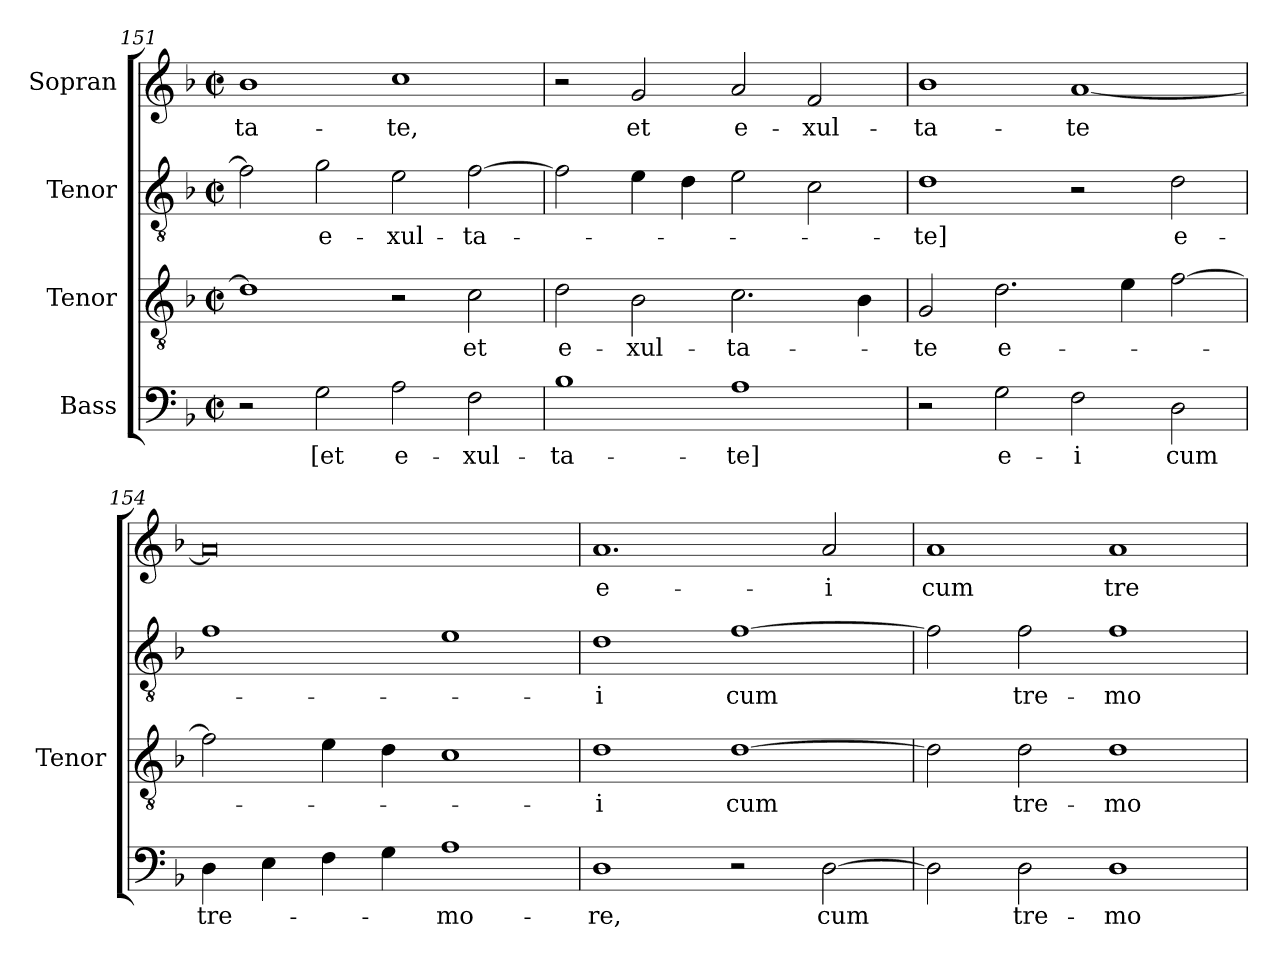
**kern	**text	**kern	**text	**kern	**text	**kern	**text
*part4	*part4	*part3	*part3	*part2	*part2	*part1	*part1
*staff4	*staff4	*staff3	*staff3	*staff2	*staff2	*staff1	*staff1
*I"Bass	*	*I"Tenor	*	*I"Tenor	*	*I"Sopran	*
*	*	*I'Tenor	*	*	*	*	*
!!LO:PB:g=z
*clefF4	*	*clefGv2	*	*clefGv2	*	*clefG2	*
*	*	*ITrd7c12	*	*ITrd7c12	*	*	*
*k[b-]	*	*k[b-]	*	*k[b-]	*	*k[b-]	*
*F:	*	*F:	*	*F:	*	*F:	*
*M2/2	*	*M2/2	*	*M2/2	*	*M2/2	*
*met(c|)	*	*met(c|)	*	*met(c|)	*	*met(c|)	*
=151	=151	=151	=151	=151	=151	=151	=151
!	!	!	!	!	!	!	!LO:LY:b:color=#000000
2r	.	1Di]	.	2Fi\]	.	1b-i	-ta-
!	!LO:LY:b:color=#000000	!	!	!	!	!	!
!	!	!	!	!	!LO:LY:b:color=#000000	!	!
2Gi\	[et	.	.	2Gi\	e-	.	.
!	!LO:LY:b:color=#000000	!	!	!	!	!	!
!	!	!	!	!	!LO:LY:b:color=#000000	!	!
!	!	!	!	!	!	!	!LO:LY:b:color=#000000
2Ai\	e-	2r	.	2Ei\	-xul-	1cci	-te,
!	!LO:LY:b:color=#000000	!	!	!	!	!	!
!	!	!	!LO:LY:b:color=#000000	!	!	!	!
!	!	!	!	!	!LO:LY:b:color=#000000	!	!
2Fi\	-xul-	2Ci\	et	[>2Fi\	-ta-	.	.
=152	=152	=152	=152	=152	=152	=152	=152
!	!LO:LY:b:color=#000000	!	!	!	!	!	!
!	!	!	!LO:LY:b:color=#000000	!	!	!	!
1B-i	-ta-	2Di\	e-	2Fi\]	.	2r	.
!	!	!	!LO:LY:b:color=#000000	!	!	!	!
!	!	!	!	!	!	!	!LO:LY:b:color=#000000
.	.	2BB-i\	-xul-	4Ei\	.	2gi/	et
.	.	.	.	4Di\	.	.	.
!	!LO:LY:b:color=#000000	!	!	!	!	!	!
!	!	!	!LO:LY:b:color=#000000	!	!	!	!
!	!	!	!	!	!	!	!LO:LY:b:color=#000000
1Ai	-te]	2.Ci\	-ta-	2Ei\	.	2ai/	e-
!	!	!	!	!	!	!	!LO:LY:b:color=#000000
.	.	.	.	2Ci\	.	2fi/	-xul-
.	.	4BB-i\	.	.	.	.	.
=153	=153	=153	=153	=153	=153	=153	=153
!	!	!	!LO:LY:b:color=#000000	!	!	!	!
!	!	!	!	!	!LO:LY:b:color=#000000	!	!
!	!	!	!	!	!	!	!LO:LY:b:color=#000000
2r	.	2GGi/	-te	1Di	-te]	1b-i	-ta-
!	!LO:LY:b:color=#000000	!	!	!	!	!	!
!	!	!	!LO:LY:b:color=#000000	!	!	!	!
2Gi\	e-	2.Di\	e-	.	.	.	.
!	!LO:LY:b:color=#000000	!	!	!	!	!	!
!	!	!	!	!	!	!	!LO:LY:b:color=#000000
2Fi\	-i	.	.	2r	.	[<1ai	-te
.	.	4Ei\	.	.	.	.	.
!	!LO:LY:b:color=#000000	!	!	!	!	!	!
!	!	!	!	!	!LO:LY:b:color=#000000	!	!
2Di\	cum	[>2Fi\	.	2Di\	e-	.	.
=154	=154	=154	=154	=154	=154	=154	=154
!	!LO:LY:b:color=#000000	!	!	!	!	!	!
4Di\	tre-	2Fi\]	.	1Fi	.	0ai]	.
4Ei\	.	.	.	.	.	.	.
4Fi\	.	4Ei\	.	.	.	.	.
4Gi\	.	4Di\	.	.	.	.	.
!	!LO:LY:b:color=#000000	!	!	!	!	!	!
1Ai	-mo-	1Ci	.	1Ei	.	.	.
=155	=155	=155	=155	=155	=155	=155	=155
!	!LO:LY:b:color=#000000	!	!	!	!	!	!
!	!	!	!LO:LY:b:color=#000000	!	!	!	!
!	!	!	!	!	!LO:LY:b:color=#000000	!	!
!	!	!	!	!	!	!	!LO:LY:b:color=#000000
1Di	-re,	1Di	-i	1Di	-i	1.ai	e-
!	!	!	!LO:LY:b:color=#000000	!	!	!	!
!	!	!	!	!	!LO:LY:b:color=#000000	!	!
2r	.	[>1Di	cum	[>1Fi	cum	.	.
!	!LO:LY:b:color=#000000	!	!	!	!	!	!
!	!	!	!	!	!	!	!LO:LY:b:color=#000000
[>2Di\	cum	.	.	.	.	2ai/	-i
=156	=156	=156	=156	=156	=156	=156	=156
!	!	!	!	!	!	!	!LO:LY:b:color=#000000
2Di\]	.	2Di\]	.	2Fi\]	.	1ai	cum
!	!LO:LY:b:color=#000000	!	!	!	!	!	!
!	!	!	!LO:LY:b:color=#000000	!	!	!	!
!	!	!	!	!	!LO:LY:b:color=#000000	!	!
2Di\	tre-	2Di\	tre-	2Fi\	tre-	.	.
!	!LO:LY:b:color=#000000	!	!	!	!	!	!
!	!	!	!LO:LY:b:color=#000000	!	!	!	!
!	!	!	!	!	!LO:LY:b:color=#000000	!	!
!	!	!	!	!	!	!	!LO:LY:b:color=#000000
1Di	-mo-	1Di	-mo-	1Fi	-mo-	1ai	tre-
=	=	=	=	=	=	=	=
*-	*-	*-	*-	*-	*-	*-	*-
